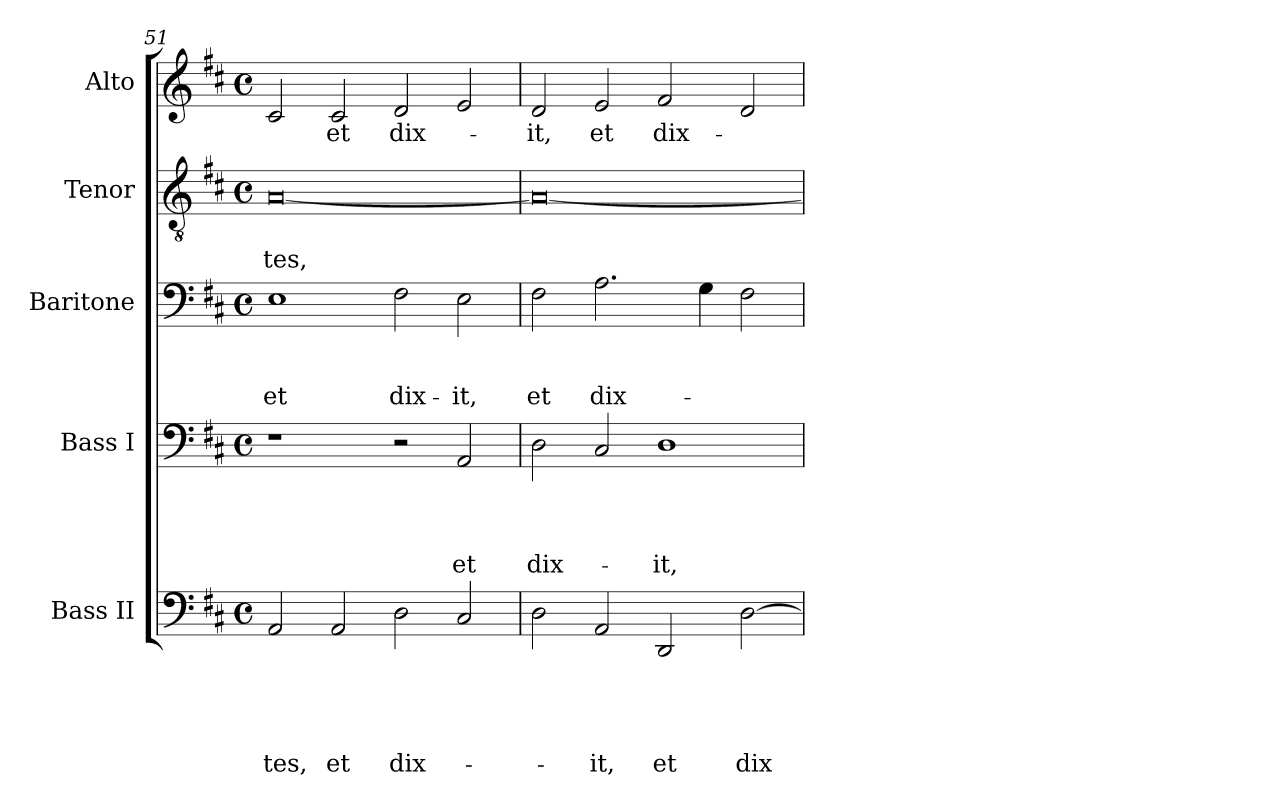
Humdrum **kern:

**kern	**text	**text	**text	**text	**text	**kern	**text	**text	**text	**text	**kern	**text	**text	**text	**kern	**text	**text	**kern	**text
*part5	*part5	*part5	*part5	*part5	*part5	*part4	*part4	*part4	*part4	*part4	*part3	*part3	*part3	*part3	*part2	*part2	*part2	*part1	*part1
*staff5	*staff5	*staff5	*staff5	*staff5	*staff5	*staff4	*staff4	*staff4	*staff4	*staff4	*staff3	*staff3	*staff3	*staff3	*staff2	*staff2	*staff2	*staff1	*staff1
*I"Bass II	*	*	*	*	*	*I"Bass I	*	*	*	*	*I"Baritone	*	*	*	*I"Tenor	*	*	*I"Alto	*
*clefF4	*	*	*	*	*	*clefF4	*	*	*	*	*clefF4	*	*	*	*clefGv2	*	*	*clefG2	*
*k[f#c#]	*	*	*	*	*	*k[f#c#]	*	*	*	*	*k[f#c#]	*	*	*	*k[f#c#]	*	*	*k[f#c#]	*
*D:	*	*	*	*	*	*D:	*	*	*	*	*D:	*	*	*	*D:	*	*	*D:	*
*M4/4	*	*	*	*	*	*M4/4	*	*	*	*	*M4/4	*	*	*	*M4/4	*	*	*M4/4	*
*met(c)	*	*	*	*	*	*met(c)	*	*	*	*	*met(c)	*	*	*	*met(c)	*	*	*met(c)	*
=51	=51	=51	=51	=51	=51	=51	=51	=51	=51	=51	=51	=51	=51	=51	=51	=51	=51	=51	=51
!	!	!	!	!	!LO:LY:b	!	!	!	!	!	!	!	!	!LO:LY:b	!	!	!LO:LY:b	!	!
2AA/	.	.	.	.	-tes,	1r	.	.	.	.	1E	.	.	et	[<0A	.	-tes,	2c#/	.
!	!	!	!	!	!LO:LY:b	!	!	!	!	!	!	!	!	!	!	!	!	!	!LO:LY:b
2AA/	.	.	.	.	et	.	.	.	.	.	.	.	.	.	.	.	.	2c#/	et
!	!	!	!	!	!LO:LY:b	!	!	!	!	!	!	!	!	!LO:LY:b	!	!	!	!	!LO:LY:b
2D\	.	.	.	.	dix-	2r	.	.	.	.	2F#\	.	.	dix-	.	.	.	2d/	dix-
!	!	!	!	!	!	!	!	!	!	!LO:LY:b	!	!	!	!LO:LY:b	!	!	!	!	!
2C#/	.	.	.	.	.	2AA/	.	.	.	et	2E\	.	.	-it,	.	.	.	2e/	.
=52	=52	=52	=52	=52	=52	=52	=52	=52	=52	=52	=52	=52	=52	=52	=52	=52	=52	=52	=52
!	!	!	!	!	!	!	!	!	!	!LO:LY:b	!	!	!	!LO:LY:b	!	!	!	!	!LO:LY:b
2D\	.	.	.	.	.	2D\	.	.	.	dix-	2F#\	.	.	et	0A_	.	.	2d/	-it,
!	!	!	!	!	!LO:LY:b	!	!	!	!	!	!	!	!	!LO:LY:b	!	!	!	!	!LO:LY:b
2AA/	.	.	.	.	-it,	2C#/	.	.	.	.	2.A\	.	.	dix-	.	.	.	2e/	et
!	!	!	!	!	!LO:LY:b	!	!	!	!	!LO:LY:b	!	!	!	!	!	!	!	!	!LO:LY:b
2DD/	.	.	.	.	et	1D	.	.	.	-it,	.	.	.	.	.	.	.	2f#/	dix-
.	.	.	.	.	.	.	.	.	.	.	4G\	.	.	.	.	.	.	.	.
!	!	!	!	!	!LO:LY:b	!	!	!	!	!	!	!	!	!	!	!	!	!	!
[>2D\	.	.	.	.	dix-	.	.	.	.	.	2F#\	.	.	.	.	.	.	2d/	.
=	=	=	=	=	=	=	=	=	=	=	=	=	=	=	=	=	=	=	=
*-	*-	*-	*-	*-	*-	*-	*-	*-	*-	*-	*-	*-	*-	*-	*-	*-	*-	*-	*-
